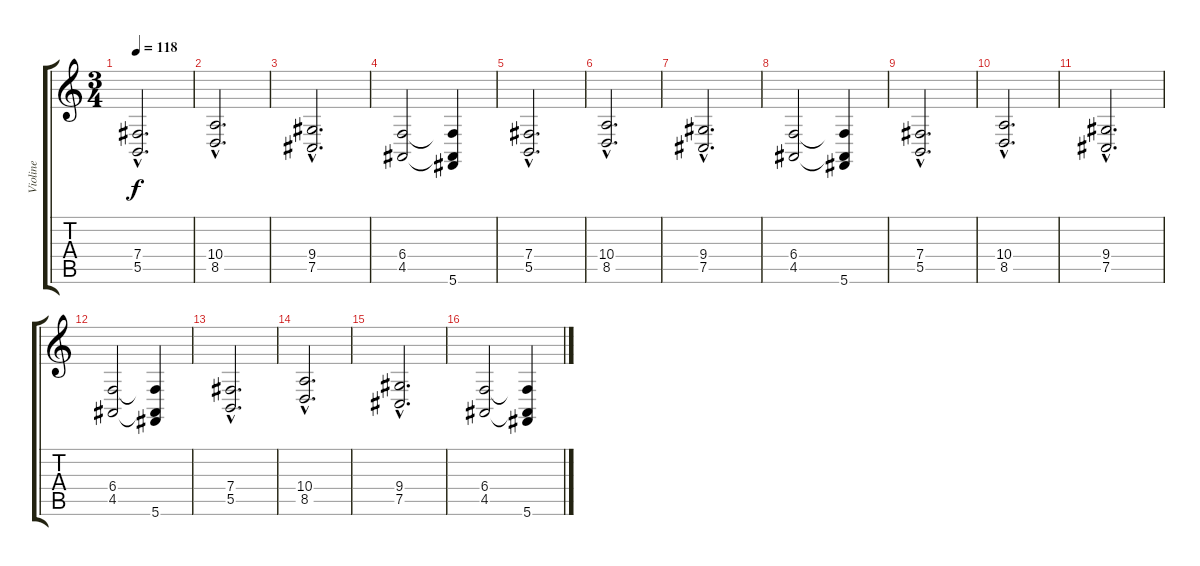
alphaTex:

\track ("Violine" "Violine") {instrument violin}
\staff {score tabs}
\tuning (Db4 Ab3 E3 B2 Gb2 Db2) {hide}
\ts (3 4)
\tempo 118
\clef g2
\ks c
(7.4{hac} 5.5{hac}).2{d dy f} |
(10.4{hac} 8.5{hac}).2{d} |
(9.4{hac} 7.5{hac}).2{d} |
(6.4 4.5).2 (6.4{t} 4.5{t} 5.6).4 |
(7.4{hac} 5.5{hac}).2{d} |
(10.4{hac} 8.5{hac}).2{d} |
(9.4{hac} 7.5{hac}).2{d} |
(6.4 4.5).2 (6.4{t} 4.5{t} 5.6).4 |
(7.4{hac} 5.5{hac}).2{d} |
(10.4{hac} 8.5{hac}).2{d} |
(9.4{hac} 7.5{hac}).2{d} |
(6.4 4.5).2 (6.4{t} 4.5{t} 5.6).4 |
(7.4{hac} 5.5{hac}).2{d} |
(10.4{hac} 8.5{hac}).2{d} |
(9.4{hac} 7.5{hac}).2{d} |
(6.4 4.5).2 (6.4{t} 4.5{t} 5.6).4
